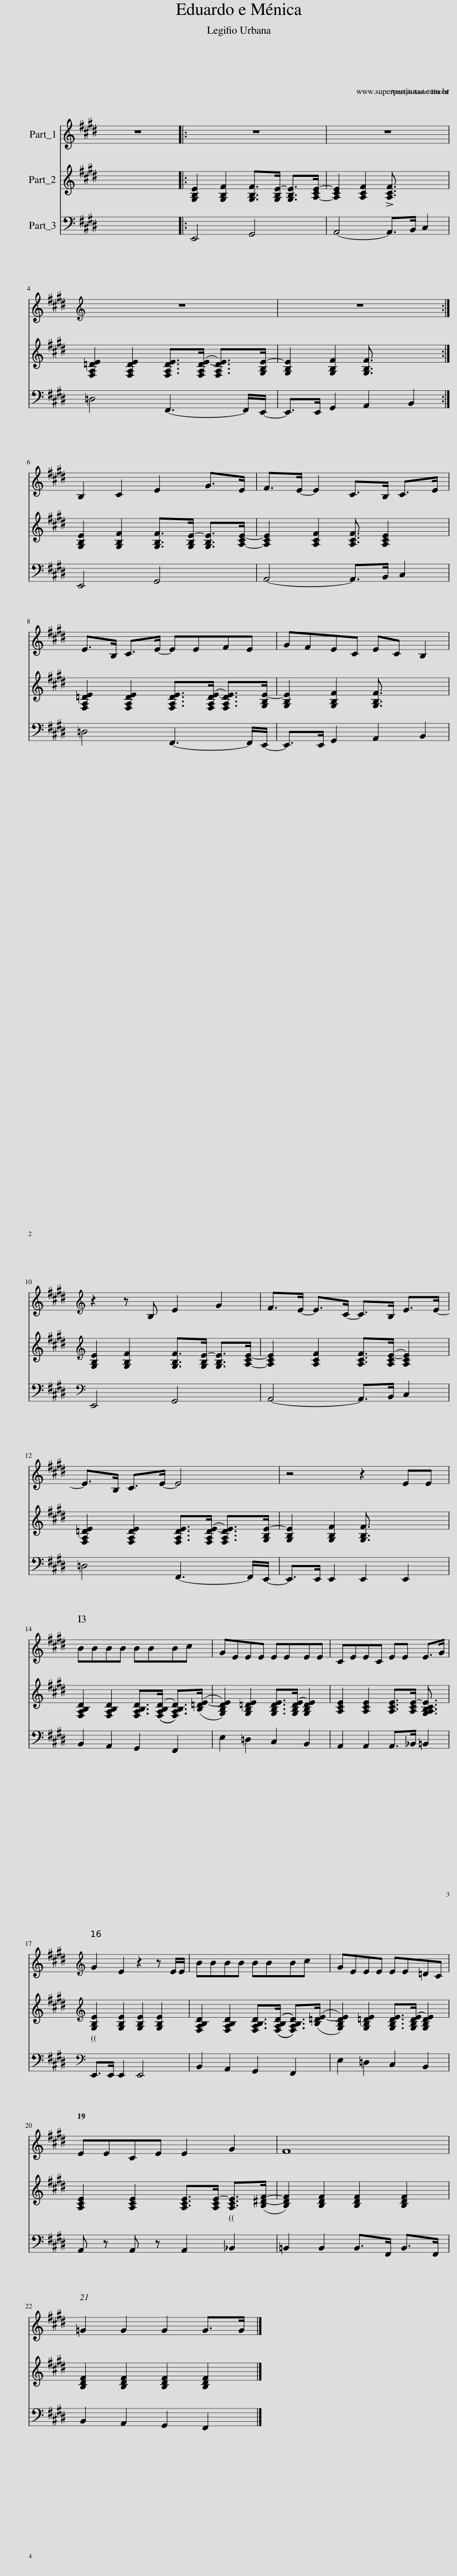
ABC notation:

X:1
%%score 1 2 3
L:1/8
M:none
I:linebreak $
K:E
V:1 treble
V:2 treble
V:3 bass
V:1
 z8 |: z8 | z8 |$[K:treble] z8 | z8 :|$ %5
 B,2 C2 E2 G>E | F>E- E2 C>B, C>E |$ E>B, C>E- EEFE | GFEC EC B,2 |$[K:treble] z2 z B, E2 G2 | %10
 F>E- E>C- C>B, E>E- |$ E>B, C>E- E4 | z4 z2 EE |$ BBBB BBBc | GEEE EEEE | %15
 CEEC EE E>G |$[K:treble] G2 E2 z2 z E/E/ | BBBB BBBc | GEEE EE=DC |$ EECE E2 G2 | %20
 F8 |$ =G2 G2 G2 G>G |] %22
V:2
 x8 |: [G,B,E]2 [G,B,F]2 [G,B,F]>[G,B,E-] [G,B,E]>[A,-CE-] | [A,CE]2 [A,CF]2 !>![A,CF]3/2 x5/2 |$ [F,A,=DE]2 [F,A,DE]2 [F,A,DE]>([F,A,DE-] [F,A,DE]>)[G,B,E-] | [G,B,E]2 [G,B,F]2 [G,B,F]3/2 x5/2 :|$ %5
 [G,B,E]2 [G,B,F]2 [G,B,F]>[G,B,E-] [G,B,E]>[A,-CE-] | [A,CE]2 [A,CF]2 [A,CF]3/2 [A,CE]2 x/ |$ [F,A,=DE]2 [F,A,DE]2 [F,A,DE]>([F,A,DE-] [F,A,DE]>)[G,B,E-] | [G,B,E]2 [G,B,F]2 [G,B,F]3/2 x5/2 |$[K:treble] [G,B,E]2 [G,B,F]2 [G,B,F]>[G,B,E-] [G,B,E]>[A,-CE-] | %10
 [A,CE]2 [A,CF]2 [A,CF]>([A,CE-] [A,CE]2) |$ [F,A,=DE]2 [F,A,DE]2 [F,A,DE]>([F,A,DE-] [F,A,DE]>)[G,B,E-] | [G,B,E]2 [G,B,F]2 [G,B,F]3/2 x5/2 |$ [F,A,B,D]2 [F,A,B,D]2 [F,A,B,D]>((([F,A,B,D] [F,A,B,D]>)))(([B,=DE-] | [G,B,DE]2)) [G,B,=DE]2 [G,B,DE]>([G,B,DE] [G,B,DE]2) | %15
 [A,CE]2 [A,CE]2 [A,CE]>[A,CE-] [G,A,B,CE]3/2 x/ |$[K:treble] [G,B,E]2 [G,B,E]2 [G,B,E]2 [G,B,E]2 | [F,A,B,D]2 [F,A,B,D]2 [F,A,B,D]>(((([F,A,B,D] [F,A,B,D]>))))(([B,=DE-] | [G,B,DE]2)) [G,B,=DE]2 [G,B,DE]>([G,B,DE] [G,B,DE]2) |$ [A,CE]2 [A,CE]2 [A,CE]>[A,CE-] [A,CE]>([B,^D-F-] | %20
 [B,DF]2) [B,DF]2 [B,DF]2 [B,DF]2 |$ [B,DF]2 [B,DF]2 [B,DF]2 [B,DF]2 |] %22
V:3
 x8 |: E,,4 G,,4 | A,,4- A,,>B,, C,2 |$ =D,4 F,,3- F,,/E,,/- | E,,>E,, G,,2 A,,2 B,,2 :|$ %5
 E,,4 G,,4 | A,,4- A,,>B,, C,2 |$ =D,4 F,,3- F,,/E,,/- | E,,>E,, G,,2 A,,2 B,,2 |$[K:bass] E,,4 G,,4 | %10
 A,,4- A,,>B,, C,2 |$ =D,4 F,,3- F,,/E,,/- | E,,>E,, E,,2 E,,2 E,,2 |$ B,,2 A,,2 G,,2 F,,2 | E,2 =D,2 C,2 B,,2 | %15
 A,,2 A,,2 A,,>_B,, =B,,2 |$[K:bass] E,,>E,, E,,2 E,,4 | B,,2 A,,2 G,,2 F,,2 | E,2 =D,2 C,2 B,,2 |$ A,, z A,, z A,,2 _B,,2 | %20
 =B,,2 B,,2 B,,>F,, B,,>F,, |$ B,,2 A,,2 G,,2 F,,2 |] %22
